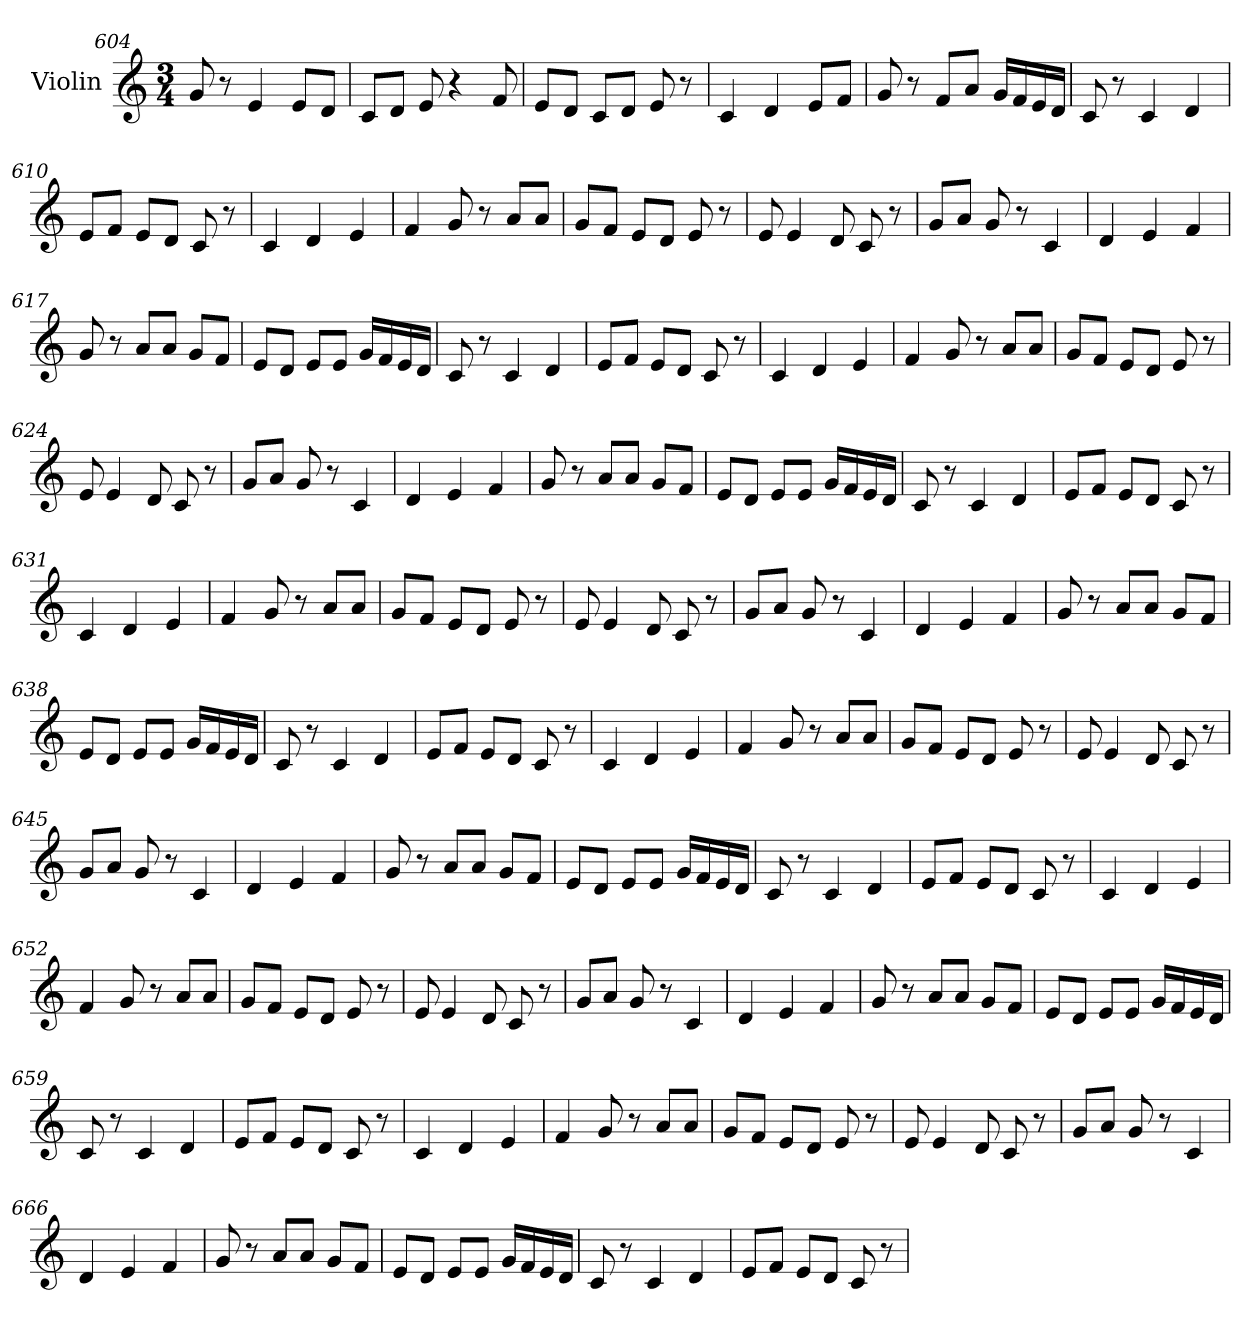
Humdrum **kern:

**kern
*part1
*staff1
*I"Violin
!!LO:LB:g=z
*clefG2
*k[]
*M3/4
=604
8g/
8r
4e/
8e/L
8d/J
=605
8c/L
8d/J
8e/
4r
8f/
=606
8e/L
8d/J
8c/L
8d/J
8e/
8r
=607
4c/
4d/
8e/L
8f/J
=608
8g/
8r
8f/L
8a/J
16g/LL
16f/
16e/
16d/JJ
=609
8c/
8r
4c/
4d/
!!LO:PB:g=z
=610
8e/L
8f/J
8e/L
8d/J
8c/
8r
=611
4c/
4d/
4e/
=612
4f/
8g/
8r
8a/L
8a/J
=613
8g/L
8f/J
8e/L
8d/J
8e/
8r
=614
8e/
4e/
8d/
8c/
8r
=615
8g/L
8a/J
8g/
8r
4c/
!!LO:LB:g=z
=616
4d/
4e/
4f/
=617
8g/
8r
8a/L
8a/J
8g/L
8f/J
=618
8e/L
8d/J
8e/L
8e/J
16g/LL
16f/
16e/
16d/JJ
=619
8c/
8r
4c/
4d/
=620
8e/L
8f/J
8e/L
8d/J
8c/
8r
=621
4c/
4d/
4e/
!!LO:LB:g=z
=622
4f/
8g/
8r
8a/L
8a/J
=623
8g/L
8f/J
8e/L
8d/J
8e/
8r
=624
8e/
4e/
8d/
8c/
8r
=625
8g/L
8a/J
8g/
8r
4c/
=626
4d/
4e/
4f/
=627
8g/
8r
8a/L
8a/J
8g/L
8f/J
!!LO:LB:g=z
=628
8e/L
8d/J
8e/L
8e/J
16g/LL
16f/
16e/
16d/JJ
=629
8c/
8r
4c/
4d/
=630
8e/L
8f/J
8e/L
8d/J
8c/
8r
=631
4c/
4d/
4e/
=632
4f/
8g/
8r
8a/L
8a/J
=633
8g/L
8f/J
8e/L
8d/J
8e/
8r
!!LO:LB:g=z
=634
8e/
4e/
8d/
8c/
8r
=635
8g/L
8a/J
8g/
8r
4c/
=636
4d/
4e/
4f/
=637
8g/
8r
8a/L
8a/J
8g/L
8f/J
=638
8e/L
8d/J
8e/L
8e/J
16g/LL
16f/
16e/
16d/JJ
=639
8c/
8r
4c/
4d/
!!LO:LB:g=z
=640
8e/L
8f/J
8e/L
8d/J
8c/
8r
=641
4c/
4d/
4e/
=642
4f/
8g/
8r
8a/L
8a/J
=643
8g/L
8f/J
8e/L
8d/J
8e/
8r
=644
8e/
4e/
8d/
8c/
8r
=645
8g/L
8a/J
8g/
8r
4c/
!!LO:LB:g=z
=646
4d/
4e/
4f/
=647
8g/
8r
8a/L
8a/J
8g/L
8f/J
=648
8e/L
8d/J
8e/L
8e/J
16g/LL
16f/
16e/
16d/JJ
=649
8c/
8r
4c/
4d/
=650
8e/L
8f/J
8e/L
8d/J
8c/
8r
=651
4c/
4d/
4e/
!!LO:LB:g=z
=652
4f/
8g/
8r
8a/L
8a/J
=653
8g/L
8f/J
8e/L
8d/J
8e/
8r
=654
8e/
4e/
8d/
8c/
8r
=655
8g/L
8a/J
8g/
8r
4c/
=656
4d/
4e/
4f/
=657
8g/
8r
8a/L
8a/J
8g/L
8f/J
!!LO:PB:g=z
=658
8e/L
8d/J
8e/L
8e/J
16g/LL
16f/
16e/
16d/JJ
=659
8c/
8r
4c/
4d/
=660
8e/L
8f/J
8e/L
8d/J
8c/
8r
=661
4c/
4d/
4e/
=662
4f/
8g/
8r
8a/L
8a/J
=663
8g/L
8f/J
8e/L
8d/J
8e/
8r
!!LO:LB:g=z
=664
8e/
4e/
8d/
8c/
8r
=665
8g/L
8a/J
8g/
8r
4c/
=666
4d/
4e/
4f/
=667
8g/
8r
8a/L
8a/J
8g/L
8f/J
=668
8e/L
8d/J
8e/L
8e/J
16g/LL
16f/
16e/
16d/JJ
=669
8c/
8r
4c/
4d/
!!LO:LB:g=z
=670
8e/L
8f/J
8e/L
8d/J
8c/
8r
=
*-
